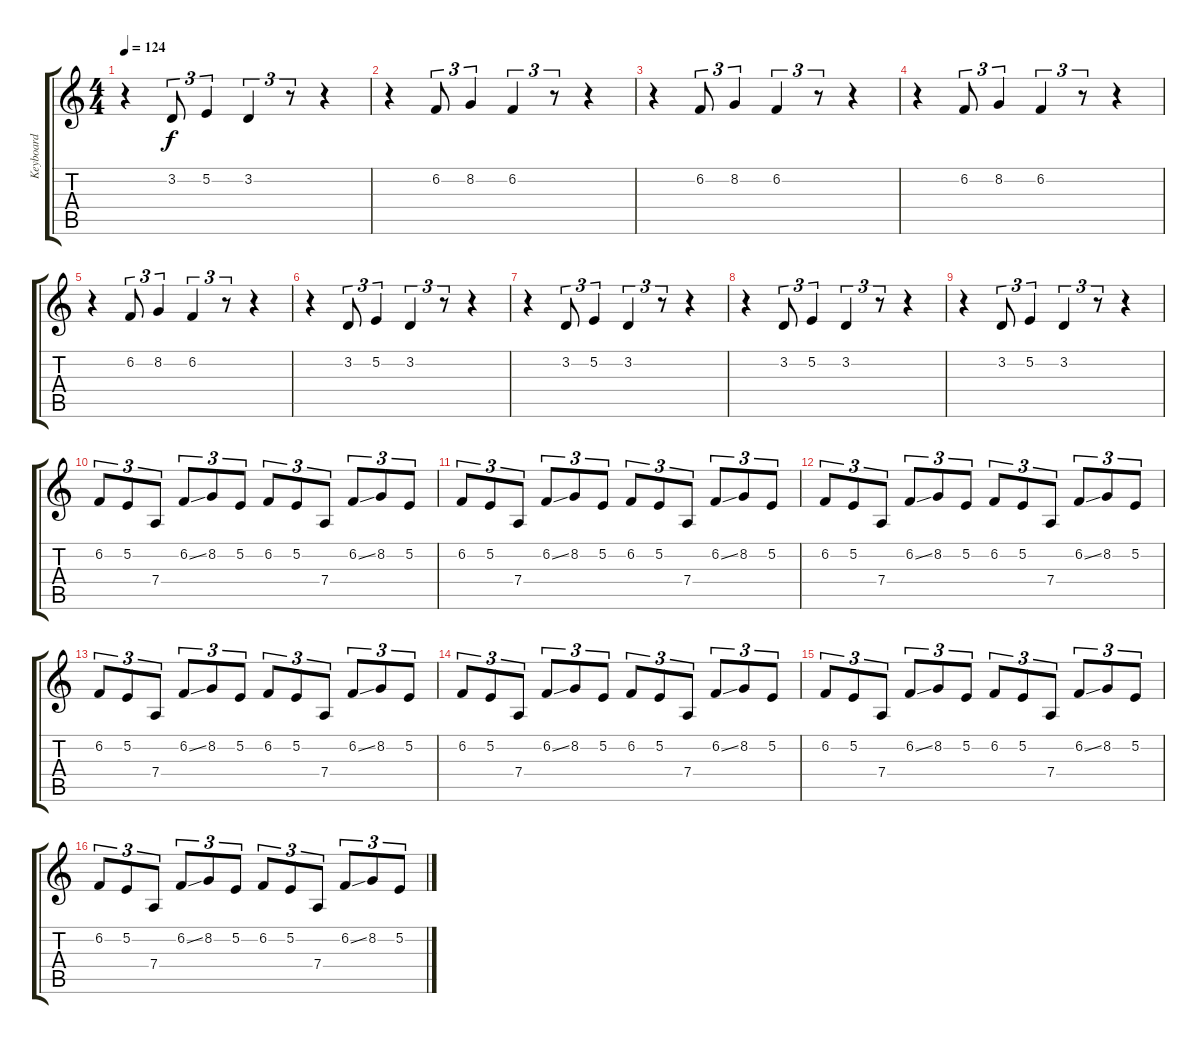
\track ("Keyboard" "Keyboard") {instrument acousticgrandpiano}
\staff {score tabs}
\tuning (E4 B3 G3 D3 A2 D2) {hide}
\ts (4 4)
\tempo 124
\clef g2
\ks c
r.4{dy f} 3.2.8{tu (3 2)} 5.2.4{tu (3 2)} 3.2.4{tu (3 2)} r.8{tu (3 2)} r.4 |
r.4 6.2.8{tu (3 2)} 8.2.4{tu (3 2)} 6.2.4{tu (3 2)} r.8{tu (3 2)} r.4 |
r.4 6.2.8{tu (3 2)} 8.2.4{tu (3 2)} 6.2.4{tu (3 2)} r.8{tu (3 2)} r.4 |
r.4 6.2.8{tu (3 2)} 8.2.4{tu (3 2)} 6.2.4{tu (3 2)} r.8{tu (3 2)} r.4 |
r.4 6.2.8{tu (3 2)} 8.2.4{tu (3 2)} 6.2.4{tu (3 2)} r.8{tu (3 2)} r.4 |
r.4 3.2.8{tu (3 2)} 5.2.4{tu (3 2)} 3.2.4{tu (3 2)} r.8{tu (3 2)} r.4 |
r.4 3.2.8{tu (3 2)} 5.2.4{tu (3 2)} 3.2.4{tu (3 2)} r.8{tu (3 2)} r.4 |
r.4 3.2.8{tu (3 2)} 5.2.4{tu (3 2)} 3.2.4{tu (3 2)} r.8{tu (3 2)} r.4 |
r.4 3.2.8{tu (3 2)} 5.2.4{tu (3 2)} 3.2.4{tu (3 2)} r.8{tu (3 2)} r.4 |
6.2.8{tu (3 2) volume 16 instrument tuba} 5.2.8{tu (3 2)} 7.4.8{tu (3 2)} 6.2{ss}.8{tu (3 2)} 8.2.8{tu (3 2)} 5.2.8{tu (3 2)} 6.2.8{tu (3 2)} 5.2.8{tu (3 2)} 7.4.8{tu (3 2)} 6.2{ss}.8{tu (3 2)} 8.2.8{tu (3 2)} 5.2.8{tu (3 2)} |
6.2.8{tu (3 2)} 5.2.8{tu (3 2)} 7.4.8{tu (3 2)} 6.2{ss}.8{tu (3 2)} 8.2.8{tu (3 2)} 5.2.8{tu (3 2)} 6.2.8{tu (3 2)} 5.2.8{tu (3 2)} 7.4.8{tu (3 2)} 6.2{ss}.8{tu (3 2)} 8.2.8{tu (3 2)} 5.2.8{tu (3 2)} |
6.2.8{tu (3 2)} 5.2.8{tu (3 2)} 7.4.8{tu (3 2)} 6.2{ss}.8{tu (3 2)} 8.2.8{tu (3 2)} 5.2.8{tu (3 2)} 6.2.8{tu (3 2)} 5.2.8{tu (3 2)} 7.4.8{tu (3 2)} 6.2{ss}.8{tu (3 2)} 8.2.8{tu (3 2)} 5.2.8{tu (3 2)} |
6.2.8{tu (3 2)} 5.2.8{tu (3 2)} 7.4.8{tu (3 2)} 6.2{ss}.8{tu (3 2)} 8.2.8{tu (3 2)} 5.2.8{tu (3 2)} 6.2.8{tu (3 2)} 5.2.8{tu (3 2)} 7.4.8{tu (3 2)} 6.2{ss}.8{tu (3 2)} 8.2.8{tu (3 2)} 5.2.8{tu (3 2)} |
6.2.8{tu (3 2)} 5.2.8{tu (3 2)} 7.4.8{tu (3 2)} 6.2{ss}.8{tu (3 2)} 8.2.8{tu (3 2)} 5.2.8{tu (3 2)} 6.2.8{tu (3 2)} 5.2.8{tu (3 2)} 7.4.8{tu (3 2)} 6.2{ss}.8{tu (3 2)} 8.2.8{tu (3 2)} 5.2.8{tu (3 2)} |
6.2.8{tu (3 2)} 5.2.8{tu (3 2)} 7.4.8{tu (3 2)} 6.2{ss}.8{tu (3 2)} 8.2.8{tu (3 2)} 5.2.8{tu (3 2)} 6.2.8{tu (3 2)} 5.2.8{tu (3 2)} 7.4.8{tu (3 2)} 6.2{ss}.8{tu (3 2)} 8.2.8{tu (3 2)} 5.2.8{tu (3 2)} |
6.2.8{tu (3 2)} 5.2.8{tu (3 2)} 7.4.8{tu (3 2)} 6.2{ss}.8{tu (3 2)} 8.2.8{tu (3 2)} 5.2.8{tu (3 2)} 6.2.8{tu (3 2)} 5.2.8{tu (3 2)} 7.4.8{tu (3 2)} 6.2{ss}.8{tu (3 2)} 8.2.8{tu (3 2)} 5.2.8{tu (3 2)}
